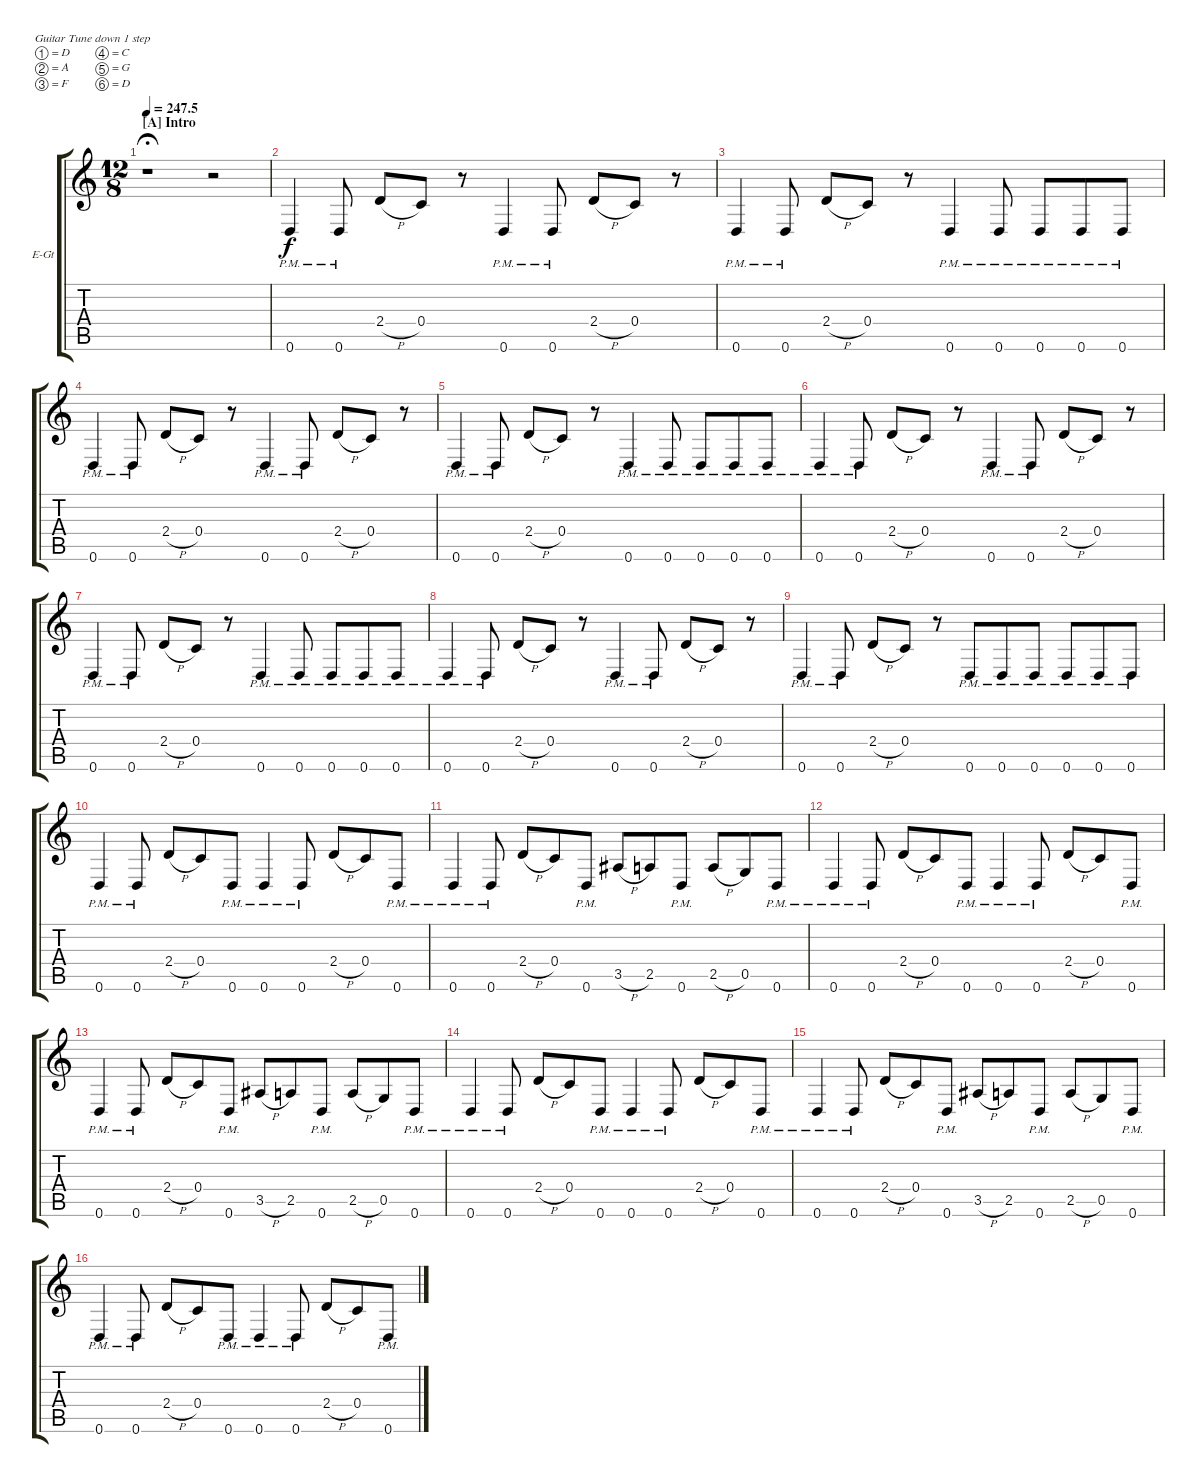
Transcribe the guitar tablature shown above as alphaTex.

\bracketExtendMode groupsimilarinstruments
\firstSystemTrackNameOrientation horizontal
\otherSystemsTrackNameOrientation horizontal
\track ("Distortion Guitar" "E-Gt") {instrument acousticgrandpiano}
\staff {score tabs}
\tuning (D4 A3 F3 C3 G2 D2)
\displaytranspose 12
\ts (12 8)
\section ("A" "Intro")
\tempo
247.5
\accidentals auto
\clef g2
\ottava regular
\simile none
\ks aminor
r.1{dy f fermata (medium 1) instrument acousticgrandpiano} r.2 |
0.6{pm}.4 0.6{pm}.8 2.4{h}.8 0.4.8 r.8 0.6{pm}.4 0.6{pm}.8 2.4{h}.8 0.4.8 r.8 |
0.6{pm}.4 0.6{pm}.8 2.4{h}.8 0.4.8 r.8 0.6{pm}.4 0.6{pm}.8 0.6{pm}.8 0.6{pm}.8 0.6{pm}.8 |
0.6{pm}.4 0.6{pm}.8 2.4{h}.8 0.4.8 r.8 0.6{pm}.4 0.6{pm}.8 2.4{h}.8 0.4.8 r.8 |
0.6{pm}.4 0.6{pm}.8 2.4{h}.8 0.4.8 r.8 0.6{pm}.4 0.6{pm}.8 0.6{pm}.8 0.6{pm}.8 0.6{pm}.8 |
0.6{pm}.4 0.6{pm}.8 2.4{h}.8 0.4.8 r.8 0.6{pm}.4 0.6{pm}.8 2.4{h}.8 0.4.8 r.8 |
0.6{pm}.4 0.6{pm}.8 2.4{h}.8 0.4.8 r.8 0.6{pm}.4 0.6{pm}.8 0.6{pm}.8 0.6{pm}.8 0.6{pm}.8 |
0.6{pm}.4 0.6{pm}.8 2.4{h}.8 0.4.8 r.8 0.6{pm}.4 0.6{pm}.8 2.4{h}.8 0.4.8 r.8 |
0.6{pm}.4 0.6{pm}.8 2.4{h}.8 0.4.8 r.8 0.6{pm}.8 0.6{pm}.8 0.6{pm}.8 0.6{pm}.8 0.6{pm}.8 0.6{pm}.8 |
0.6{pm}.4 0.6{pm}.8 2.4{h}.8 0.4.8 0.6{pm}.8 0.6{pm}.4 0.6{pm}.8 2.4{h}.8 0.4.8 0.6{pm}.8 |
0.6{pm}.4 0.6{pm}.8 2.4{h}.8 0.4.8 0.6{pm}.8 3.5{h}.8 2.5.8 0.6{pm}.8 2.5{h}.8 0.5.8 0.6{pm}.8 |
0.6{pm}.4 0.6{pm}.8 2.4{h}.8 0.4.8 0.6{pm}.8 0.6{pm}.4 0.6{pm}.8 2.4{h}.8 0.4.8 0.6{pm}.8 |
0.6{pm}.4 0.6{pm}.8 2.4{h}.8 0.4.8 0.6{pm}.8 3.5{h}.8 2.5.8 0.6{pm}.8 2.5{h}.8 0.5.8 0.6{pm}.8 |
0.6{pm}.4 0.6{pm}.8 2.4{h}.8 0.4.8 0.6{pm}.8 0.6{pm}.4 0.6{pm}.8 2.4{h}.8 0.4.8 0.6{pm}.8 |
0.6{pm}.4 0.6{pm}.8 2.4{h}.8 0.4.8 0.6{pm}.8 3.5{h}.8 2.5.8 0.6{pm}.8 2.5{h}.8 0.5.8 0.6{pm}.8 |
0.6{pm}.4 0.6{pm}.8 2.4{h}.8 0.4.8 0.6{pm}.8 0.6{pm}.4 0.6{pm}.8 2.4{h}.8 0.4.8 0.6{pm}.8
